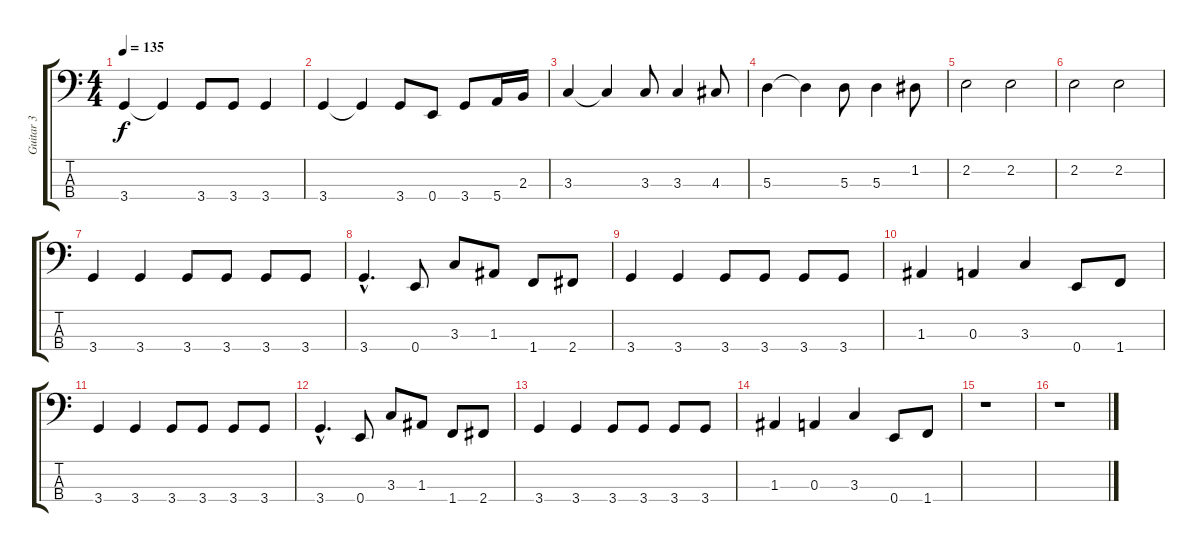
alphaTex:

\track ("Guitar 3" "Guitar 3") {instrument electricbassfinger}
\staff {score tabs}
\tuning (G2 D2 A1 E1) {hide}
\ts (4 4)
\tempo 135
\clef f4
\ks c
3.4.4{dy f} 3.4{t}.4 3.4.8 3.4.8 3.4.4 |
3.4.4 3.4{t}.4 3.4.8 0.4.8 3.4.8 5.4.16 2.3.16 |
3.3.4 3.3{t}.4 3.3.8 3.3.4 4.3.8 |
5.3.4 5.3{t}.4 5.3.8 5.3.4 1.2.8 |
2.2.2 2.2.2 |
2.2.2 2.2.2 |
3.4.4 3.4.4 3.4.8 3.4.8 3.4.8 3.4.8 |
3.4{hac}.4{d} 0.4.8 3.3.8 1.3.8 1.4.8 2.4.8 |
3.4.4 3.4.4 3.4.8 3.4.8 3.4.8 3.4.8 |
1.3.4 0.3.4 3.3.4 0.4.8 1.4.8 |
3.4.4 3.4.4 3.4.8 3.4.8 3.4.8 3.4.8 |
3.4{hac}.4{d} 0.4.8 3.3.8 1.3.8 1.4.8 2.4.8 |
3.4.4 3.4.4 3.4.8 3.4.8 3.4.8 3.4.8 |
1.3.4 0.3.4 3.3.4 0.4.8 1.4.8 |
r.1 |
r.1
